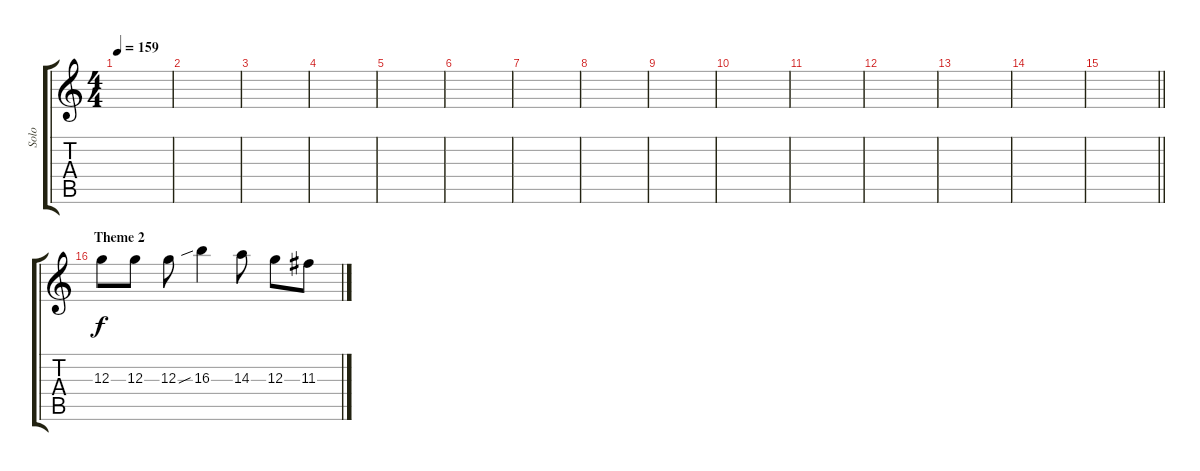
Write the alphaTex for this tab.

\track ("Solo" "Solo") {instrument distortionguitar}
\staff {score tabs}
\tuning (E4 B3 G3 D3 A2 E2) {hide}
\ts (4 4)
\tempo 159
\clef g2
\ks c
|
|
|
|
|
|
|
|
|
|
|
|
|
|
\barLineRight lightlight
|
\section ("" "Theme 2")
12.3.8 12.3.8 12.3.8 16.3{sib}.4 14.3.8 12.3.8 11.3.8
